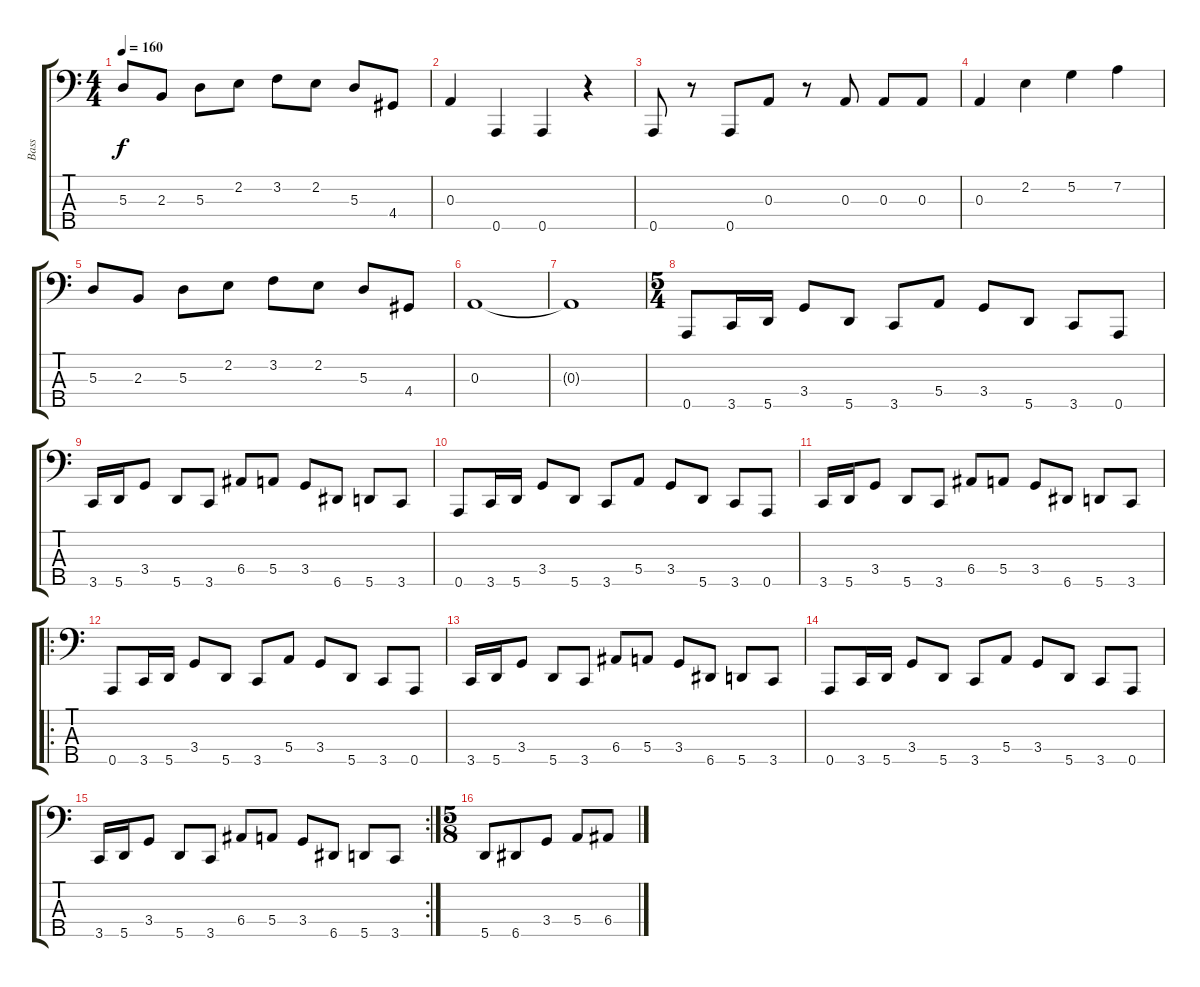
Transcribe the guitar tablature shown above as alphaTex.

\track ("Bass" "Bass") {instrument electricbassfinger}
\staff {score tabs}
\tuning (G2 D2 A1 E1 A0) {hide}
\ts (4 4)
\tempo 160
\clef f4
\ks c
5.3.8{dy f} 2.3.8 5.3.8 2.2.8 3.2.8 2.2.8 5.3.8 4.4.8 |
0.3.4 0.5.4 0.5.4 r.4 |
0.5.8 r.8 0.5.8 0.3.8 r.8 0.3.8 0.3.8 0.3.8 |
0.3.4 2.2.4 5.2.4 7.2.4 |
5.3.8 2.3.8 5.3.8 2.2.8 3.2.8 2.2.8 5.3.8 4.4.8 |
0.3.1 |
0.3{t}.1 |
\ts (5 4)
0.5.8 3.5.16 5.5.16 3.4.8 5.5.8 3.5.8 5.4.8 3.4.8 5.5.8 3.5.8 0.5.8 |
3.5.16 5.5.16 3.4.8 5.5.8 3.5.8 6.4.8 5.4.8 3.4.8 6.5.8 5.5.8 3.5.8 |
0.5.8 3.5.16 5.5.16 3.4.8 5.5.8 3.5.8 5.4.8 3.4.8 5.5.8 3.5.8 0.5.8 |
3.5.16 5.5.16 3.4.8 5.5.8 3.5.8 6.4.8 5.4.8 3.4.8 6.5.8 5.5.8 3.5.8 |
\ro
0.5.8 3.5.16 5.5.16 3.4.8 5.5.8 3.5.8 5.4.8 3.4.8 5.5.8 3.5.8 0.5.8 |
3.5.16 5.5.16 3.4.8 5.5.8 3.5.8 6.4.8 5.4.8 3.4.8 6.5.8 5.5.8 3.5.8 |
0.5.8 3.5.16 5.5.16 3.4.8 5.5.8 3.5.8 5.4.8 3.4.8 5.5.8 3.5.8 0.5.8 |
\rc 2
3.5.16 5.5.16 3.4.8 5.5.8 3.5.8 6.4.8 5.4.8 3.4.8 6.5.8 5.5.8 3.5.8 |
\ts (5 8)
5.5.8 6.5.8 3.4.8 5.4.8 6.4.8
